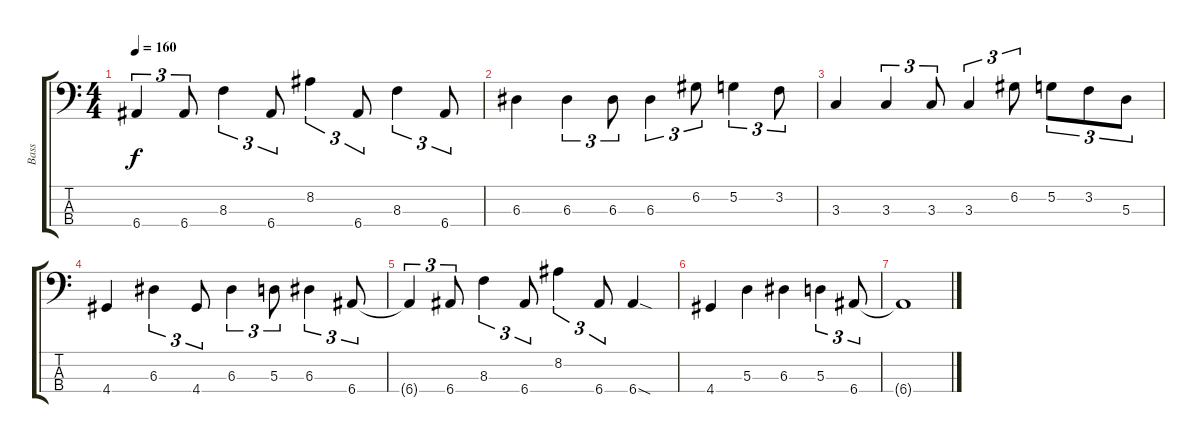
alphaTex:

\track ("Bass" "Bass") {instrument electricbasspick}
\staff {score tabs}
\tuning (G2 D2 A1 E1) {hide}
\ts (4 4)
\tempo 160
\clef f4
\ks c
6.4{t}.4{tu (3 2) dy f} 6.4.8{tu (3 2)} 8.3.4{tu (3 2)} 6.4.8{tu (3 2)} 8.2.4{tu (3 2)} 6.4.8{tu (3 2)} 8.3.4{tu (3 2)} 6.4.8{tu (3 2)} |
6.3.4 6.3.4{tu (3 2)} 6.3.8{tu (3 2)} 6.3.4{tu (3 2)} 6.2.8{tu (3 2)} 5.2.4{tu (3 2)} 3.2.8{tu (3 2)} |
3.3.4 3.3.4{tu (3 2)} 3.3.8{tu (3 2)} 3.3.4{tu (3 2)} 6.2.8{tu (3 2)} 5.2.8{tu (3 2)} 3.2.8{tu (3 2)} 5.3.8{tu (3 2)} |
4.4.4 6.3.4{tu (3 2)} 4.4.8{tu (3 2)} 6.3.4{tu (3 2)} 5.3.8{tu (3 2)} 6.3.4{tu (3 2)} 6.4.8{tu (3 2)} |
6.4{t}.4{tu (3 2)} 6.4.8{tu (3 2)} 8.3.4{tu (3 2)} 6.4.8{tu (3 2)} 8.2.4{tu (3 2)} 6.4.8{tu (3 2)} 6.4{sod}.4 |
4.4.4 5.3.4 6.3.4 5.3.4{tu (3 2)} 6.4.8{tu (3 2)} |
6.4{t}.1
